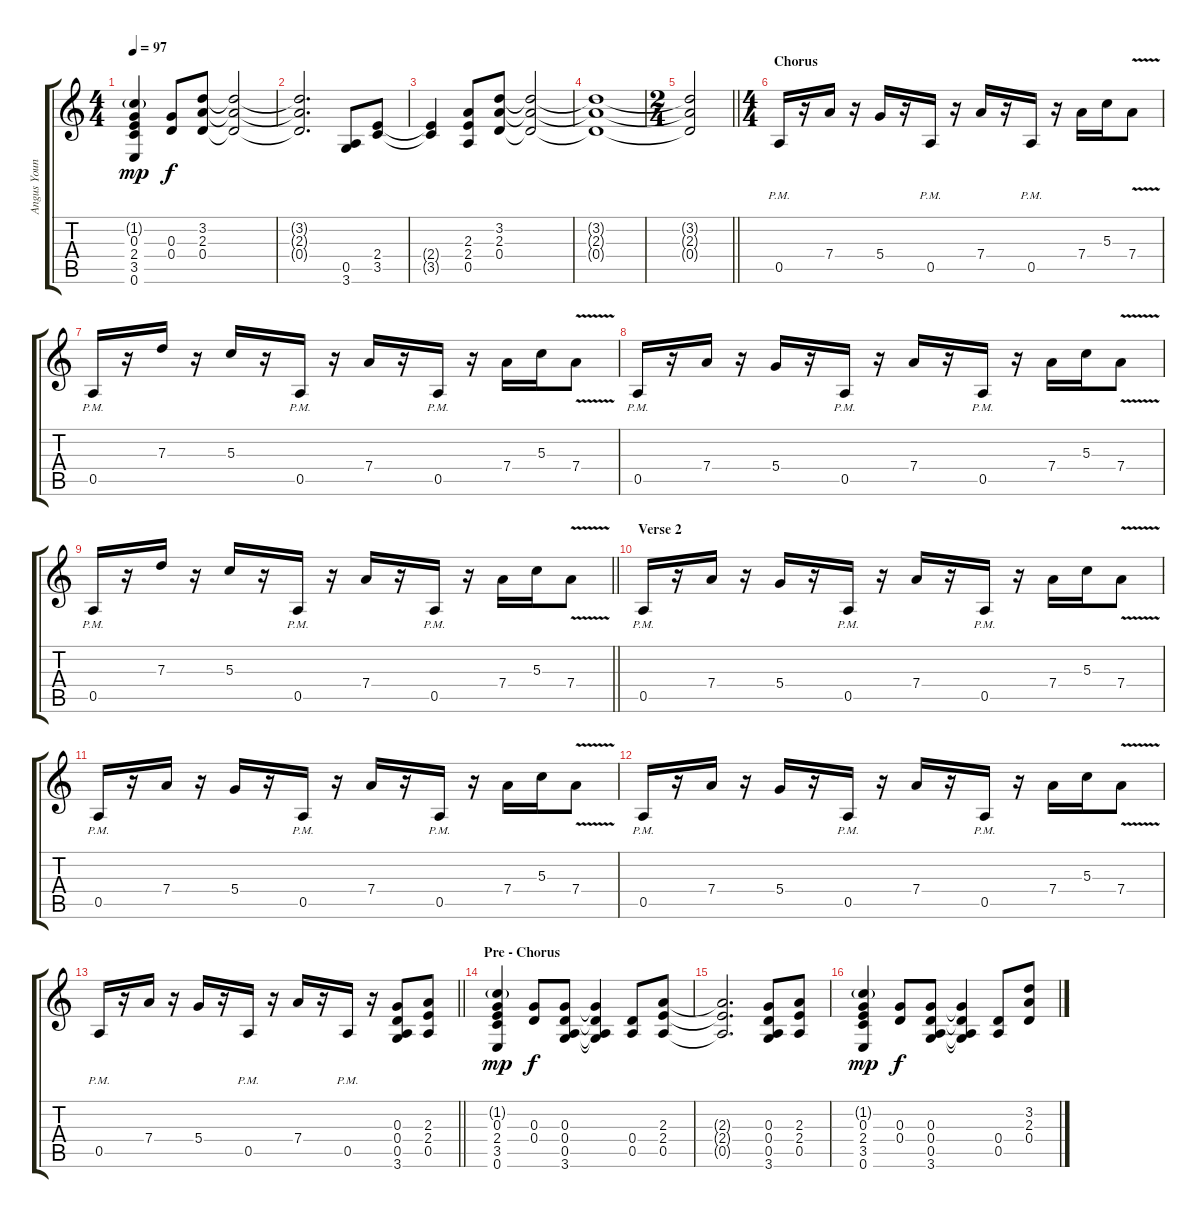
\track ("Angus Young - Lead Guitar" "Angus Youn") {instrument overdrivenguitar}
\staff {score tabs}
\tuning (E4 B3 G3 D3 A2 E2) {hide}
\ts (4 4)
\tempo 97
\clef g2
\ks c
(1.2{g} 0.3 2.4 3.5 0.6).4{dy mp} (0.3 0.4).8{dy f} (3.2 2.3 0.4).8 (3.2{t} 2.3{t} 0.4{t}).2 |
(3.2{t} 2.3{t} 0.4{t}).2{d} (0.5 3.6).8 (2.4 3.5).8 |
(2.4{t} 3.5{t}).4 (2.3 2.4 0.5).8 (3.2 2.3 0.4).8 (3.2{t} 2.3{t} 0.4{t}).2 |
(3.2{t} 2.3{t} 0.4{t}).1 |
\ts (2 4)
\barLineRight lightlight
(3.2{t} 2.3{t} 0.4{t}).2 |
\ts (4 4)
\section ("" "Chorus")
0.5{pm}.16 r.16 7.4.16 r.16 5.4.16 r.16 0.5{pm}.16 r.16 7.4.16 r.16 0.5{pm}.16 r.16 7.4.16 5.3.16 7.4{v}.8 |
0.5{pm}.16 r.16 7.3.16 r.16 5.3.16 r.16 0.5{pm}.16 r.16 7.4.16 r.16 0.5{pm}.16 r.16 7.4.16 5.3.16 7.4{v}.8 |
0.5{pm}.16 r.16 7.4.16 r.16 5.4.16 r.16 0.5{pm}.16 r.16 7.4.16 r.16 0.5{pm}.16 r.16 7.4.16 5.3.16 7.4{v}.8 |
\barLineRight lightlight
0.5{pm}.16 r.16 7.3.16 r.16 5.3.16 r.16 0.5{pm}.16 r.16 7.4.16 r.16 0.5{pm}.16 r.16 7.4.16 5.3.16 7.4{v}.8 |
\section ("" "Verse 2")
0.5{pm}.16 r.16 7.4.16 r.16 5.4.16 r.16 0.5{pm}.16 r.16 7.4.16 r.16 0.5{pm}.16 r.16 7.4.16 5.3.16 7.4{v}.8 |
0.5{pm}.16 r.16 7.4.16 r.16 5.4.16 r.16 0.5{pm}.16 r.16 7.4.16 r.16 0.5{pm}.16 r.16 7.4.16 5.3.16 7.4{v}.8 |
0.5{pm}.16 r.16 7.4.16 r.16 5.4.16 r.16 0.5{pm}.16 r.16 7.4.16 r.16 0.5{pm}.16 r.16 7.4.16 5.3.16 7.4{v}.8 |
\barLineRight lightlight
0.5{pm}.16 r.16 7.4.16 r.16 5.4.16 r.16 0.5{pm}.16 r.16 7.4.16 r.16 0.5{pm}.16 r.16 (0.3 0.4 0.5 3.6).8 (2.3 2.4 0.5).8 |
\section ("" "Pre - Chorus")
(1.2{g} 0.3 2.4 3.5 0.6).4{dy mp} (0.3 0.4).8{dy f} (0.3 0.4 0.5 3.6).8 (0.3{t} 0.4{t} 0.5{t} 3.6{t}).4 (0.4 0.5).8 (2.3 2.4 0.5).8 |
(2.3{t} 2.4{t} 0.5{t}).2{d} (0.3 0.4 0.5 3.6).8 (2.3 2.4 0.5).8 |
(1.2{g} 0.3 2.4 3.5 0.6).4{dy mp} (0.3 0.4).8{dy f} (0.3 0.4 0.5 3.6).8 (0.3{t} 0.4{t} 0.5{t} 3.6{t}).4 (0.4 0.5).8 (3.2 2.3 0.4).8
